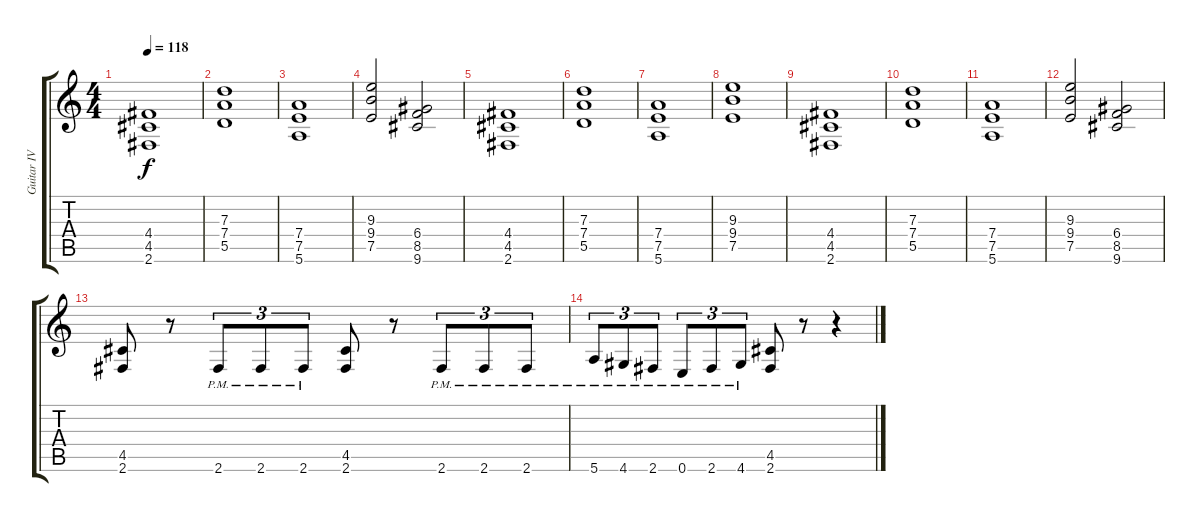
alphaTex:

\track ("Guitar IV" "Guitar IV") {instrument distortionguitar}
\staff {score tabs}
\tuning (E4 B3 G3 D3 A2 E2) {hide}
\ts (4 4)
\tempo 118
\clef g2
\ks c
(4.4 4.5 2.6).1{dy f} |
(7.3 7.4 5.5).1 |
(7.4 7.5 5.6).1 |
(9.3 9.4 7.5).2 (6.4 8.5 9.6).2 |
(4.4 4.5 2.6).1 |
(7.3 7.4 5.5).1 |
(7.4 7.5 5.6).1 |
(9.3 9.4 7.5).1 |
(4.4 4.5 2.6).1 |
(7.3 7.4 5.5).1 |
(7.4 7.5 5.6).1 |
(9.3 9.4 7.5).2 (6.4 8.5 9.6).2 |
(4.5 2.6).8 r.8 2.6{pm}.8{tu (3 2)} 2.6{pm}.8{tu (3 2)} 2.6{pm}.8{tu (3 2)} (4.5 2.6).8 r.8 2.6{pm}.8{tu (3 2)} 2.6{pm}.8{tu (3 2)} 2.6{pm}.8{tu (3 2)} |
5.6{pm}.8{tu (3 2)} 4.6{pm}.8{tu (3 2)} 2.6{pm}.8{tu (3 2)} 0.6{pm}.8{tu (3 2)} 2.6{pm}.8{tu (3 2)} 4.6{pm}.8{tu (3 2)} (4.5 2.6).8 r.8 r.4
